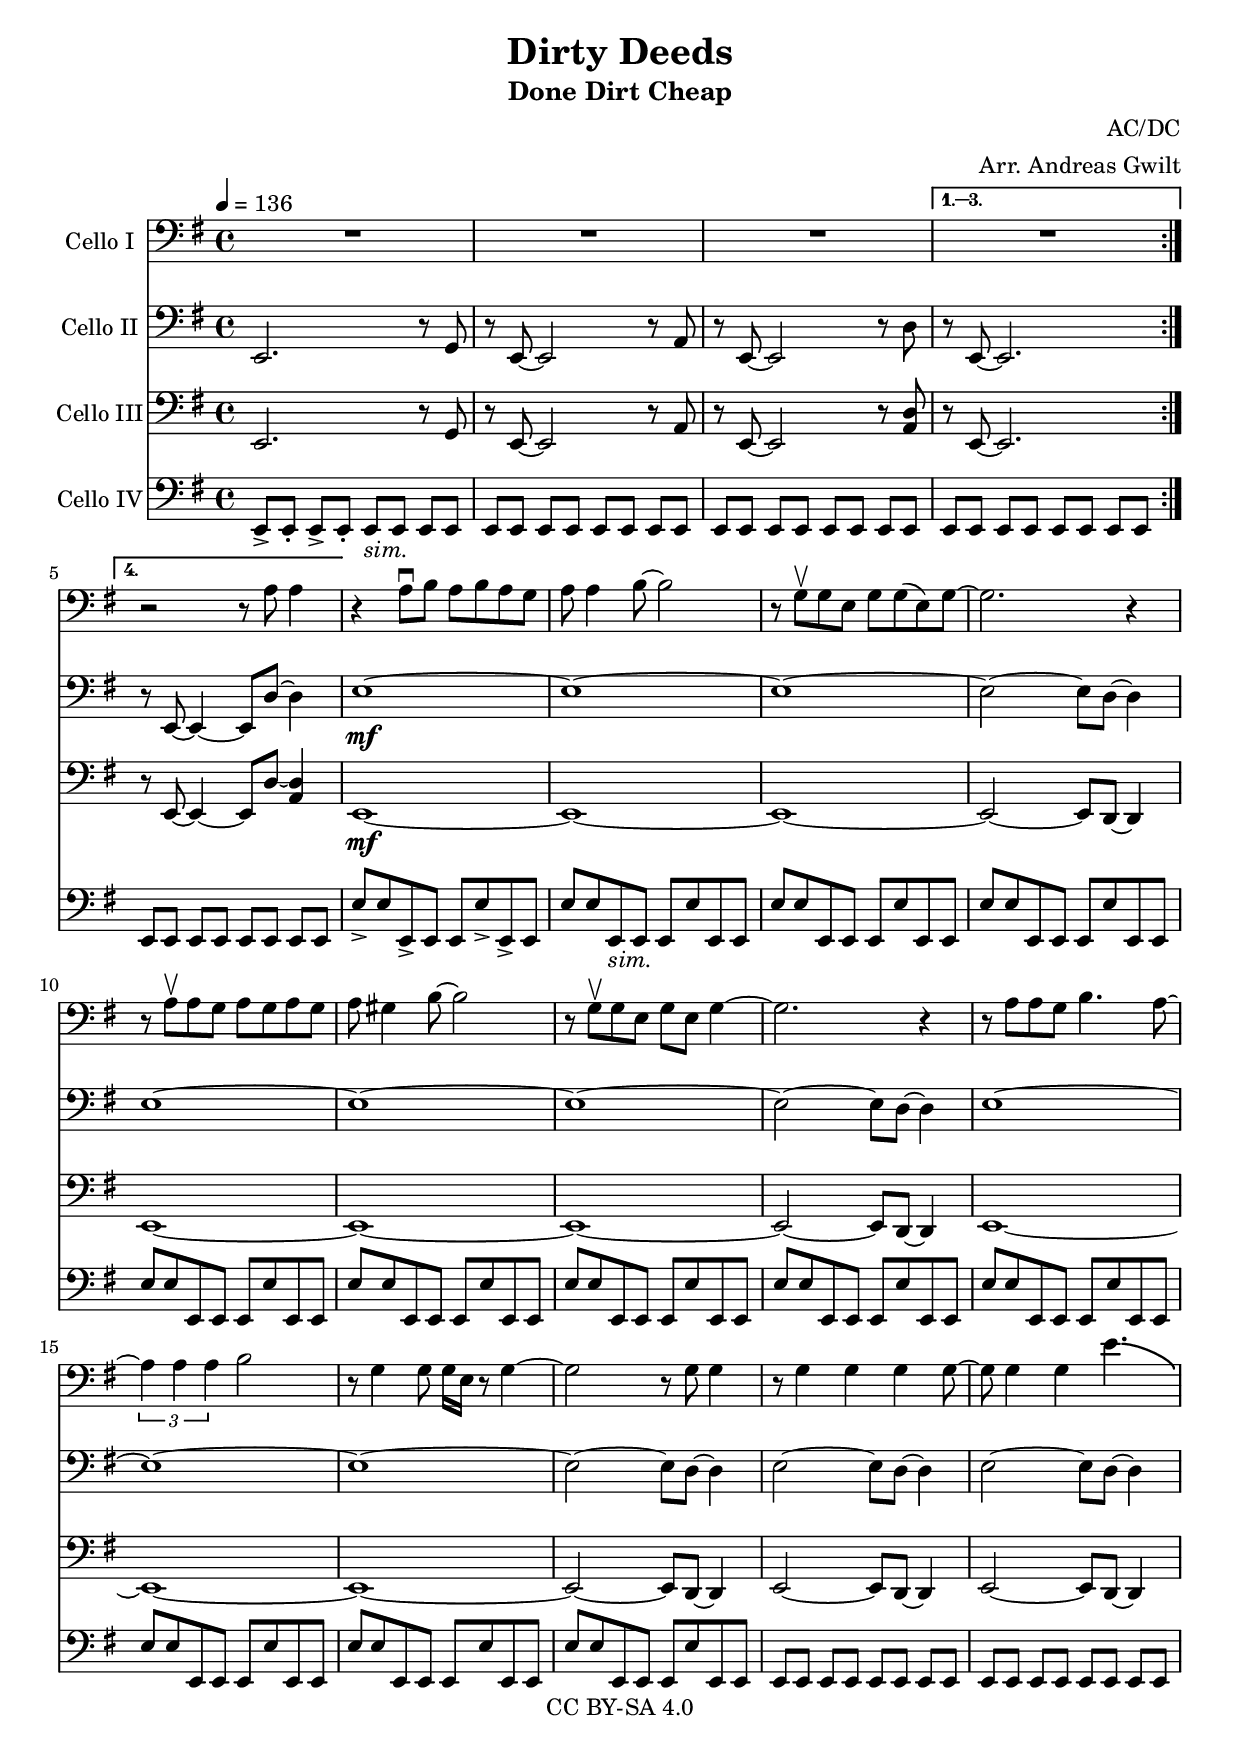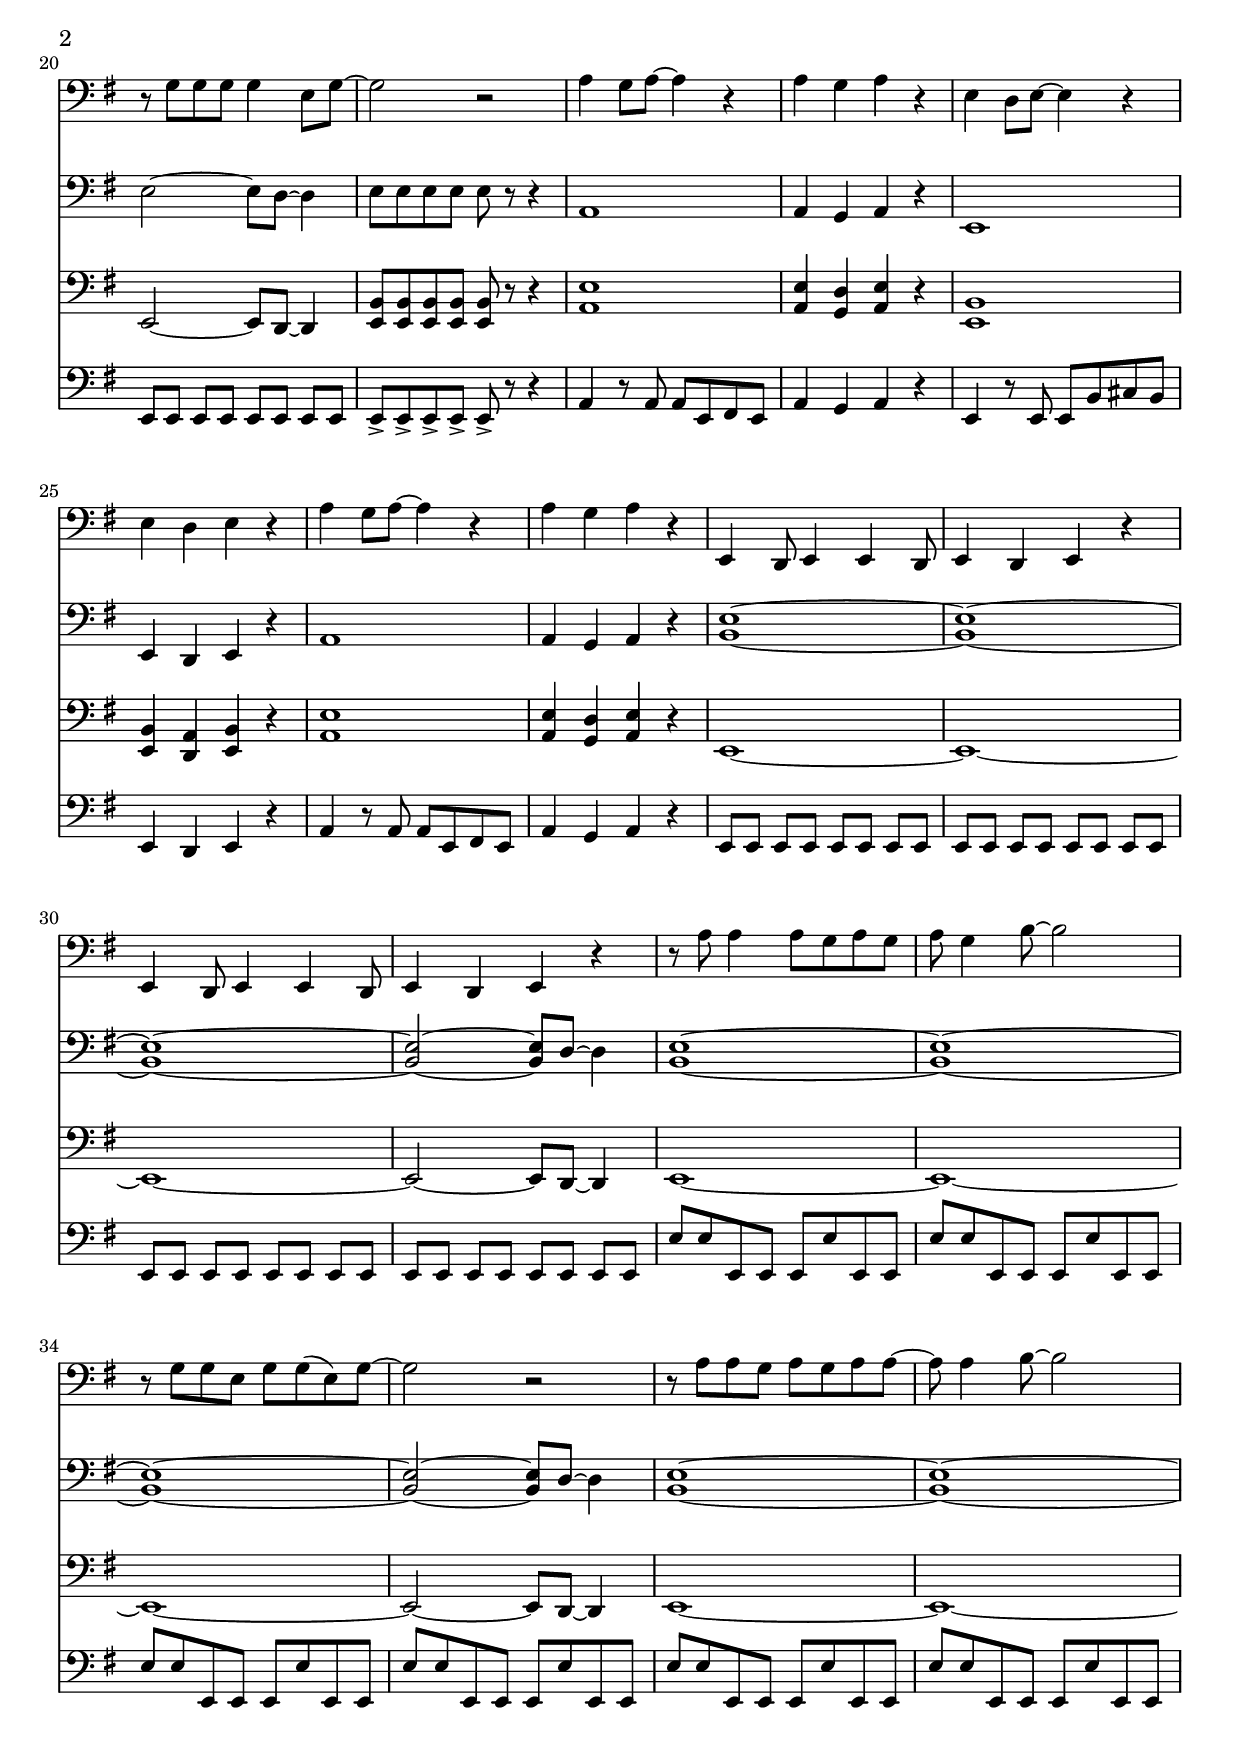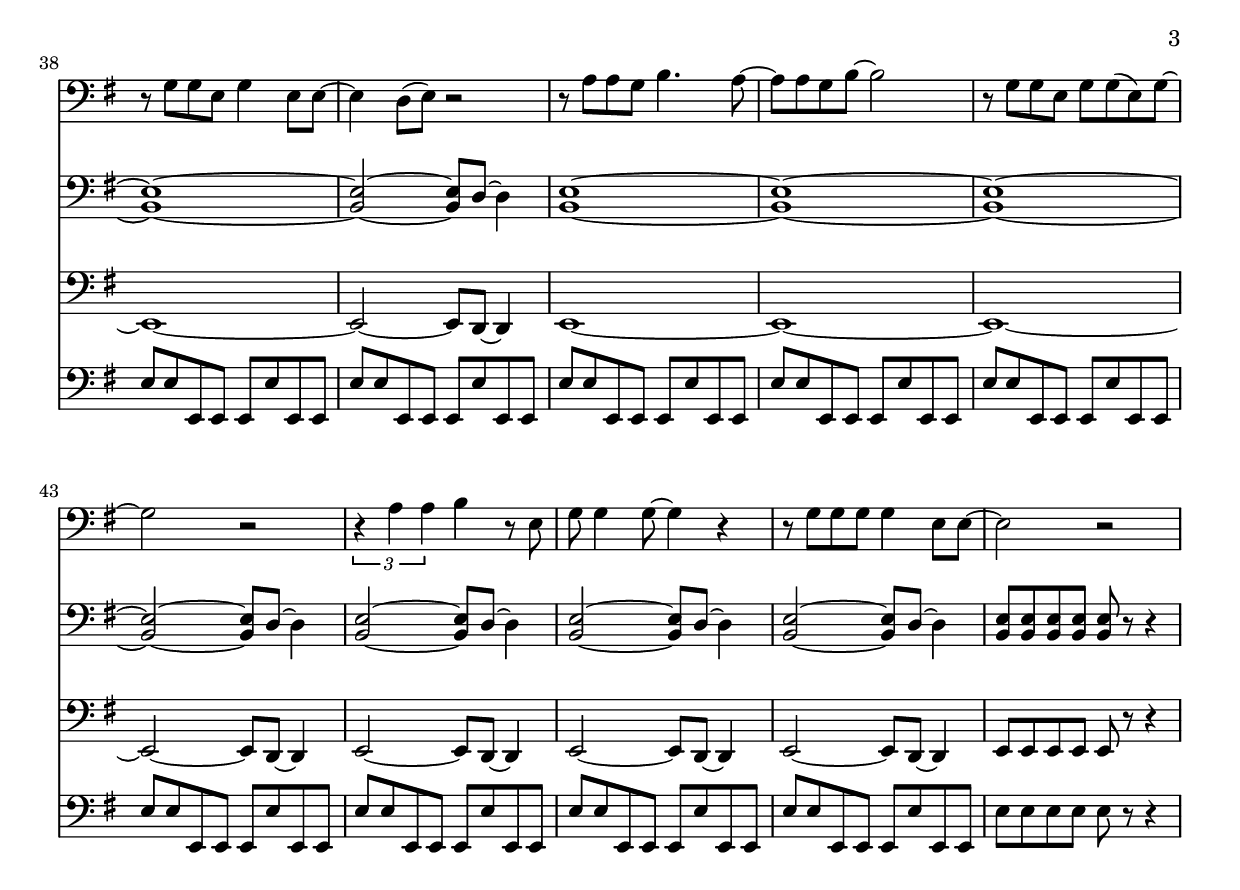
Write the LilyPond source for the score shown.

\version "2.18.2"

\header {
  title = "Dirty Deeds"
  subtitle = "Done Dirt Cheap"
  composer = "AC/DC"
  arranger = "Arr. Andreas Gwilt"
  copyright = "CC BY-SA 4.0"
}

\paper {
  #(set-paper-size "a4")
}

global = {
  \key e \minor
  \time 4/4
  \tempo 4=136
  \set Score.markFormatter = #format-mark-box-alphabet
}

bassbar = { \relative e, { e8[ e] e[ e] e[ e] e[ e] } }
bassbartwo = { \relative e { e8 e e, e e e' e, e } }
startriff = { e,2. r8 g | r8 e~ e2 r8 a | r8 e~ e2 r8 d' | r8 e,~ e2. } % TODO: chop
VcTwoVerseAccomp = { <b e>1~ | <b e>~ | <b e>1~ | <b e>2~ <b e>8 d~ d4 }
VcThreeVerseAccomp = { e1~ | e~ | e~ | e2~ e8 d~ d4 | }

scoreACelloI = \relative c {
  \global
  \repeat volta 4 { R1 | R1 | R1 | }
  \alternative { {R1} {r2 r8 a' a4} }
  % verse 1
  r4 a8\downbow b a b a g | a a4 b8~ b2 | r8 g\upbow g e g g( e) g~ | g2. r4 |
  r8 a\upbow a g a g a g | a gis4 b8~ b2 | r8 g\upbow g e g e g4~ | g2. r4 |
  r8 a a g b4. a8~ | \times 2/3 {a4 a a}  b2 | r8 g4 g8 g16 e r8 g4~ | g2 r8 g g4 |
  r8 g4 g g g8~ | g g4 g e'4.-\bendAfter #-4.75 |
  r8 g, g g g4 e8 g~ | g2 r2 |
  % refrain
  a4 g8 a~ a4 r | a4 g a r | e4 d8 e~ e4 r | e4 d e r | a4 g8 a~ a4 r | a4 g a r |
  e,4 d8 e4 e d8 | e4 d e r | e4 d8 e4 e d8 | e4 d e r |
  % verse 2
  r8 a' a4 a8 g a g | a g4 b8~ b2 | r8 g g e g g( e) g~ | g2 r2 |
  r8 a a g a g a a~ | a a4 b8~ b2 | r8 g g e g4 e8 e~ | e4 d8( e) r2 |
  r8 a a g b4. a8~ | a a g b~ b2 | r8 g g e g g( e) g~ | g2 r2 |
  \times 2/3 {r4 a a} b4 r8 e,8 | g g4 g8~ g4 r4 | r8 g g g g4 e8 e~ | e2 r2 |
}

scoreACelloII = \relative c {
  \global
  \repeat volta 4 { e,2. r8 g | r8 e~ e2 r8 a | r8 e~ e2 r8 d' }
  \alternative { {r8 e,~ e2.} {r8 e~ e4~ e8 d'8~ d4}}
  e1~\mf | e~ | e~ | e2~ e8 d~ d4 |
  \VcThreeVerseAccomp
  \VcThreeVerseAccomp
  e2~ e8 d~ d4 | e2~ e8 d~ d4 | e2~ e8 d~ d4 | e8 e e e e r8 r4 |
  % refrain
  a,1 | a4 g a r | e1 | e4 d e r | a1 | a4 g a r |
  \VcTwoVerseAccomp
  % verse 2
  \VcTwoVerseAccomp
  \VcTwoVerseAccomp
  \VcTwoVerseAccomp
  <e b>2~ <e b>8 d~ d4 | <e b>2~ <e b>8 d~ d4 |
  <e b>2~ <e b>8 d~ d4 | <e b>8 <e b> <e b> <e b> <e b> r8 r4 | %chop here
}

scoreACelloIII = \relative c {
  \global
  \repeat volta 4 { e,2. r8 g | r8 e~ e2 r8 a | r8 e~ e2 r8 <a d> }
  \alternative { {r8 e~ e2.} {r8 e~ e4~ e8 d'8~ <a d>4}}
  e1~\mf | e~ | e~ | e2~ e8 d~ d4 |
  \VcThreeVerseAccomp
  \VcThreeVerseAccomp
  e2~ e8 d~ d4 | e2~ e8 d~ d4 | e2~ e8 d~ d4 | <e b'>8 <e b'> <e b'> <e b'> <e b'> r8 r4 | %chop here
  % refrain
  <a e'>1 | <a e'>4 <g d'> <a e'> r | <e b'>1 | <e b'>4 <d a'> <e b'> r | <a e'>1 | <a e'>4 <g d'> <a e'> r |
  \VcThreeVerseAccomp
  % verse 2
  \VcThreeVerseAccomp
  \VcThreeVerseAccomp
  \VcThreeVerseAccomp
  e2~ e8 d~ d4 | e2~ e8 d~ d4 | e2~ e8 d~ d4 | e8 e e e e r8 r4 | %chop here
}

scoreACelloIV = \relative c {
  \global
  \repeat volta 4 { e,8->[ e-.] e->[ e-.] e_\markup {\italic "sim."}[ e] e[ e] | \bassbar | \bassbar |}
  \alternative { {\bassbar} {\bassbar} }
  e'8-> e e,-> e e e'-> e,-> e | e'8 e e,_\markup {\italic "sim."} e e e' e, e | \bassbartwo | \bassbartwo |
  \bassbartwo | \bassbartwo | \bassbartwo | \bassbartwo |
  \bassbartwo | \bassbartwo | \bassbartwo | \bassbartwo |
  \bassbar | \bassbar | \bassbar | e8-> e-> e-> e-> e-> r8 r4 | %chop instead of r4 here
  % refrain
  a4 r8 a a e fis e | a4 g a r | e4 r8 e e b' cis b | e,4 d e r | a4 r8 a a e fis e | a4 g a r |
  \bassbar | \bassbar | \bassbar | \bassbar |
  % verse 2
  \bassbartwo | \bassbartwo | \bassbartwo | \bassbartwo |
  \bassbartwo | \bassbartwo | \bassbartwo | \bassbartwo |
  \bassbartwo | \bassbartwo | \bassbartwo | \bassbartwo |
  \bassbartwo | \bassbartwo | \bassbartwo | e'8 e e e e r8 r4 |
}

scoreACelloIPart = \new Staff \with {
  instrumentName = "Cello I"
  midiInstrument = "violin"
} { \clef bass \scoreACelloI }

scoreACelloIIPart = \new Staff \with {
  instrumentName = "Cello II"
  midiInstrument = "overdriven guitar"
} { \clef bass \scoreACelloII }

scoreACelloIIIPart = \new Staff \with {
  instrumentName = "Cello III"
  midiInstrument = "overdriven guitar"
} { \clef bass \scoreACelloIII }

scoreACelloIVPart = \new Staff \with {
  instrumentName = "Cello IV"
  midiInstrument = "electric bass (finger)"
} { \clef bass \scoreACelloIV }

\score {
  <<
    \scoreACelloIPart
    \scoreACelloIIPart
    \scoreACelloIIIPart
    \scoreACelloIVPart
  >>
  \layout { }
  \midi { }
}
